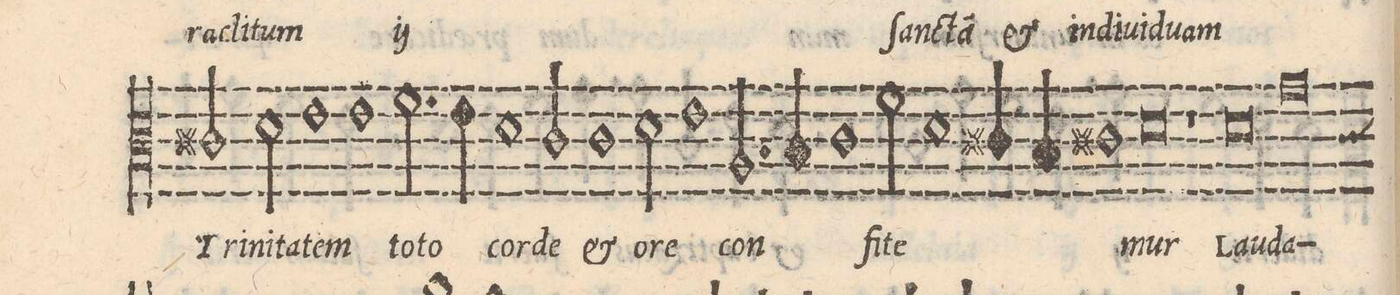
**kern	**text
*I"ALTVS	*
*clefC3	*
*k[]	*
*met(C|)	*
*M2/1	*
2c#X/	Tri-
2d\	-ni-
1e	-ta-
=31-	=31-
1e	-tem
2.f\	to-
4e\	-to
=32-	=32-
1d	cor-
2cny/	-de
1c\	et
=33-	=33-
2d\	o-
1e	-re
=34-	=34-
2.A/	con-
4B/	.
1c	.
=35-	=35-
2f\	-fi-
1d	-te-
4c#X/	.
4B/	.
=36-	=36-
1c#X	.
0d	-mur
=37-	=37-
1r	.
=38-	=38-
0d	Lau-
=39-	=39-
0g	-da-
*custos:c	*
=40-	=40-
*-	*-
